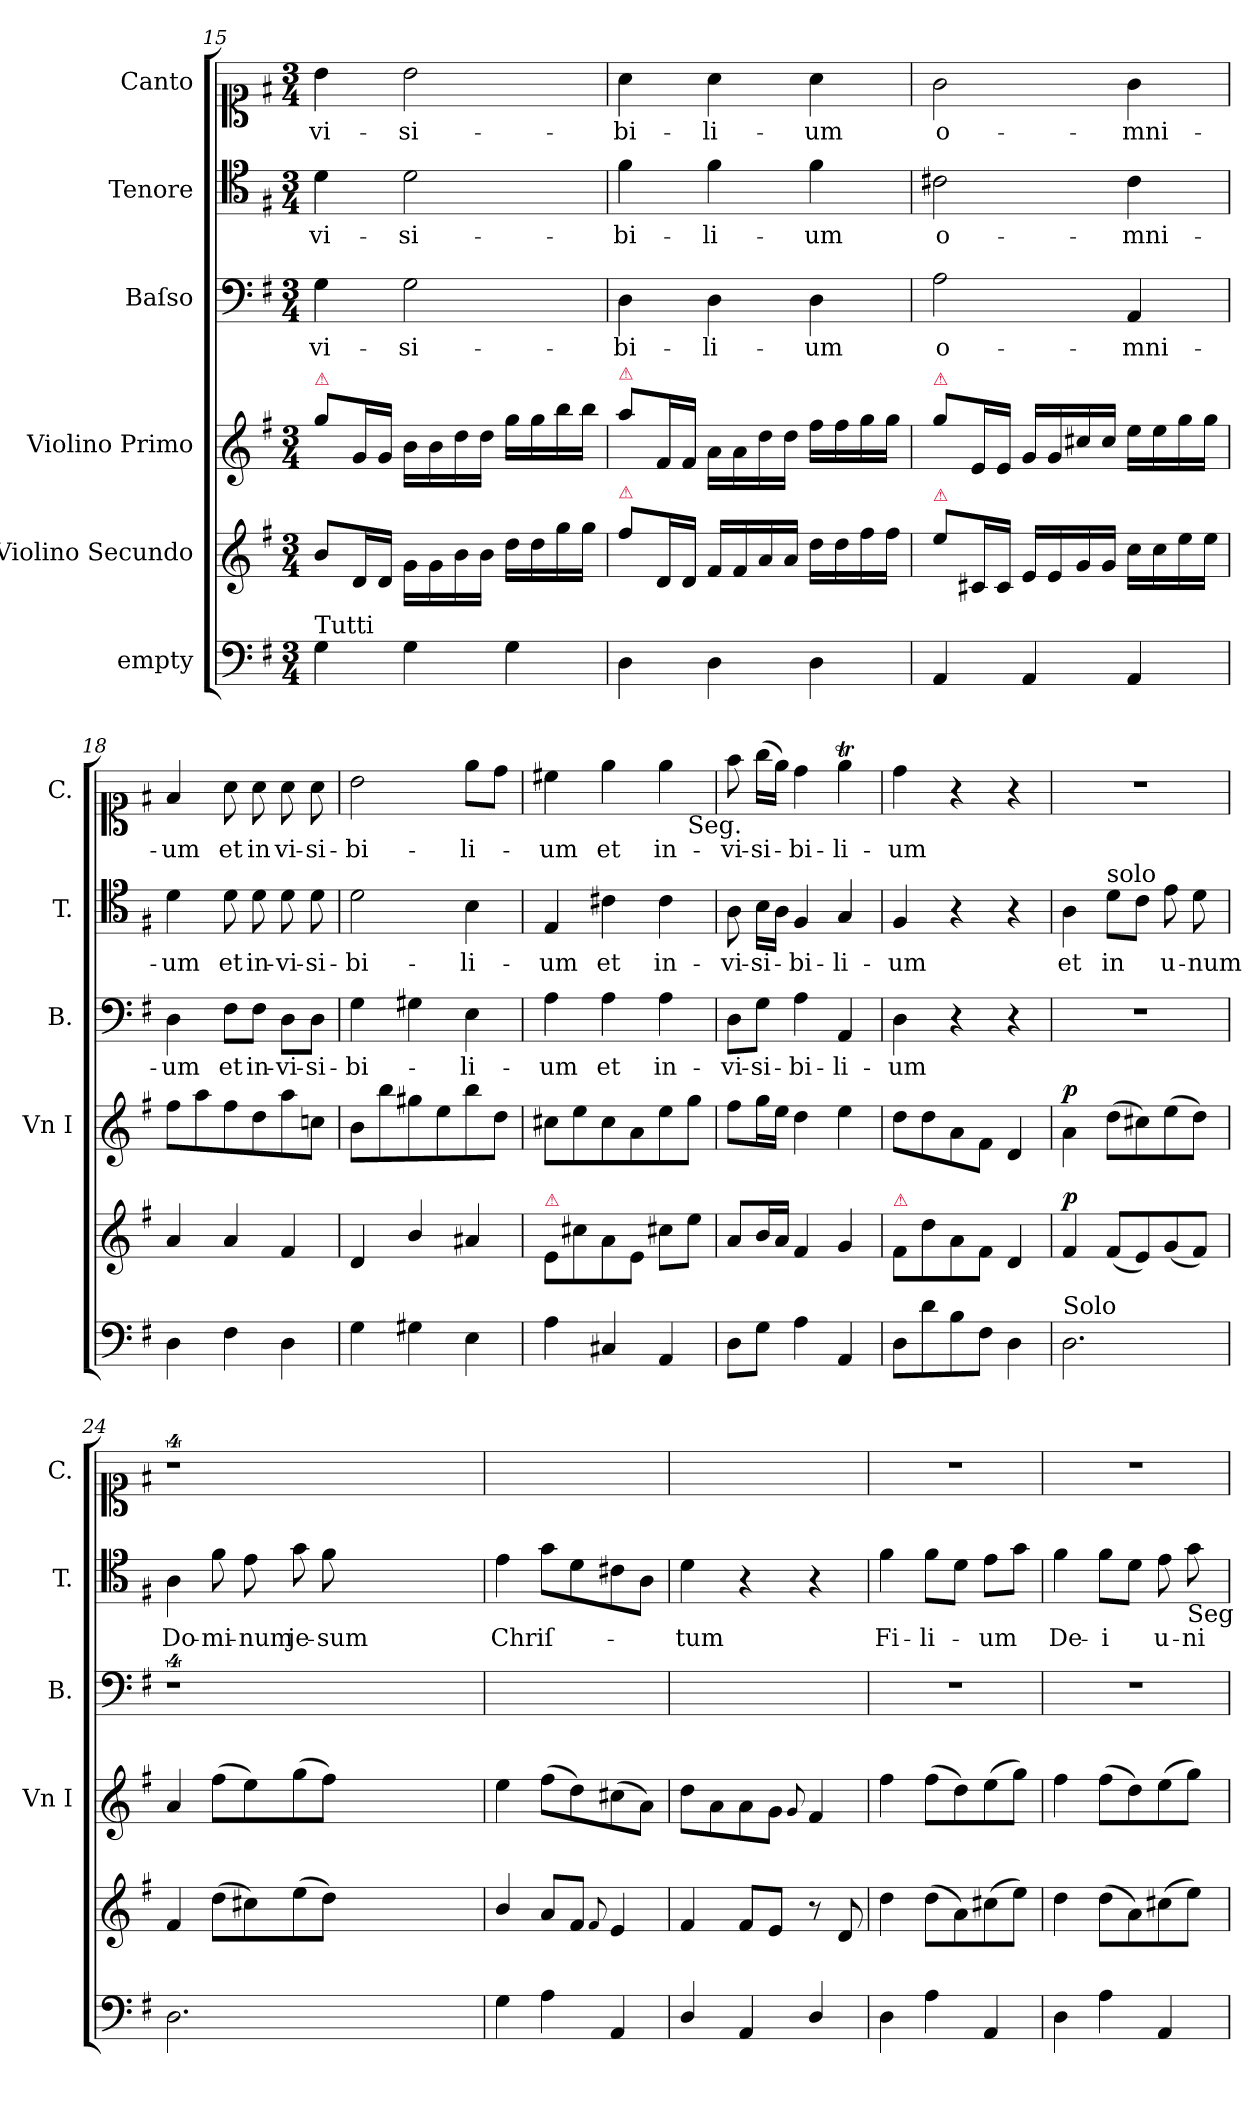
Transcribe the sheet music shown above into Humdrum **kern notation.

**kern	**kern	**dynam	**kern	**dynam	**kern	**text	**kern	**text	**kern	**text
*part6	*part5	*part5	*part4	*part4	*part3	*part3	*part2	*part2	*part1	*part1
*staff6	*staff5	*staff5	*staff4	*staff4	*staff3	*staff3	*staff2	*staff2	*staff1	*staff1
*I"empty	*I"Violino Secundo	*	*I"Violino Primo	*	*I"Baſso	*	*I"Tenore	*	*I"Canto	*
*	*	*	*I'Vn I	*	*I'B.	*	*I'T.	*	*I'C.	*
*clefF4	*clefG2	*	*clefG2	*	*clefF4	*	*clefC4	*	*clefC1	*
*k[f#]	*k[f#]	*	*k[f#]	*	*k[f#]	*	*k[f#]	*	*k[f#]	*
*G:	*G:	*	*G:	*	*G:	*	*G:	*	*G:	*
*M3/4	*M3/4	*	*M3/4	*	*M3/4	*	*M3/4	*	*M3/4	*
=15	=15	=15	=15	=15	=15	=15	=15	=15	=15	=15
!	!	!	!LO:TX:a:color=crimson:t=⚠	!	!	!	!	!	!	!
!LO:TX:a:t=Tutti	!	!	!	!	!	!	!	!	!	!
4G\	8b/L	.	8gg\L	.	4G\	vi-	4d\	vi-	4b\	vi-
.	16d/L	.	16g/L	.	.	.	.	.	.	.
.	16d/JJ	.	16g/JJ	.	.	.	.	.	.	.
4G\	16g\LL	.	16b\LL	.	2G\	-si-	2d\	-si-	2b\	-si-
.	16g\	.	16b\	.	.	.	.	.	.	.
.	16b\	.	16dd\	.	.	.	.	.	.	.
.	16b\JJ	.	16dd\JJ	.	.	.	.	.	.	.
4G\	16dd\LL	.	16gg\LL	.	.	.	.	.	.	.
.	16dd\	.	16gg\	.	.	.	.	.	.	.
.	16gg\	.	16bb\	.	.	.	.	.	.	.
.	16gg\JJ	.	16bb\JJ	.	.	.	.	.	.	.
=16	=16	=16	=16	=16	=16	=16	=16	=16	=16	=16
!	!	!	!LO:TX:a:color=crimson:t=⚠	!	!	!	!	!	!	!
!	!LO:TX:a:color=crimson:t=⚠	!	!	!	!	!	!	!	!	!
4D\	8ff#\L	.	8aa\L	.	4D\	-bi-	4f#\	-bi-	4a\	-bi-
.	16d/L	.	16f#/L	.	.	.	.	.	.	.
.	16d/JJ	.	16f#/JJ	.	.	.	.	.	.	.
4D\	16f#/LL	.	16a\LL	.	4D\	-li-	4f#\	-li-	4a\	-li-
.	16f#/	.	16a\	.	.	.	.	.	.	.
.	16a/	.	16dd\	.	.	.	.	.	.	.
.	16a/JJ	.	16dd\JJ	.	.	.	.	.	.	.
4D\	16dd\LL	.	16ff#\LL	.	4D\	-um	4f#\	-um	4a\	-um
.	16dd\	.	16ff#\	.	.	.	.	.	.	.
.	16ff#\	.	16gg\	.	.	.	.	.	.	.
.	16ff#\JJ	.	16gg\JJ	.	.	.	.	.	.	.
=17	=17	=17	=17	=17	=17	=17	=17	=17	=17	=17
!	!	!	!LO:TX:a:color=crimson:t=⚠	!	!	!	!	!	!	!
!	!LO:TX:a:color=crimson:t=⚠	!	!	!	!	!	!	!	!	!
4AA/	8ee\L	.	8gg\L	.	2A\	o-	2c#X\	o-	2g\	o-
.	16c#X/L	.	16e/L	.	.	.	.	.	.	.
.	16c#/JJ	.	16e/JJ	.	.	.	.	.	.	.
4AA/	16e/LL	.	16g/LL	.	.	.	.	.	.	.
.	16e/	.	16g/	.	.	.	.	.	.	.
.	16g/	.	16cc#X/	.	.	.	.	.	.	.
.	16g/JJ	.	16cc#/JJ	.	.	.	.	.	.	.
4AA/	16cc\LL	.	16ee\LL	.	4AA/	-mni-	4c#\	-mni-	4g\	-mni-
.	16cc\	.	16ee\	.	.	.	.	.	.	.
.	16ee\	.	16gg\	.	.	.	.	.	.	.
.	16ee\JJ	.	16gg\JJ	.	.	.	.	.	.	.
=18	=18	=18	=18	=18	=18	=18	=18	=18	=18	=18
4D\	4a/	.	8ff#\L	.	4D\	-um	4d\	-um	4f#/	-um
.	.	.	8aa\	.	.	.	.	.	.	.
4F#\	4a/	.	8ff#\	.	8F#\L	et	8d\	et	8a\	et
.	.	.	8dd\	.	8F#\J	in-	8d\	in-	8a\	in
4D\	4f#/	.	8aa\	.	8D\L	-vi-	8d\	-vi-	8a\	vi-
.	.	.	8ccn\J	.	8D\J	-si-	8d\	-si-	8a\	-si-
=19	=19	=19	=19	=19	=19	=19	=19	=19	=19	=19
4G\	4d/	.	8b\L	.	4G\	-bi-	2d\	-bi-	2b\	-bi-
.	.	.	8bb\	.	.	.	.	.	.	.
4G#X\	4b/	.	8gg#X\	.	4G#X\	.	.	.	.	.
.	.	.	8ee\	.	.	.	.	.	.	.
4E\	4a#X/	.	8bb\	.	4E\	-li-	4B\	-li-	8ee\L	-li-
.	.	.	8dd\J	.	.	.	.	.	8dd\J	.
=20	=20	=20	=20	=20	=20	=20	=20	=20	=20	=20
!	!LO:TX:a:color=crimson:t=⚠	!	!	!	!	!	!	!	!	!
*	*	*	*	*	*	*	*	*	*^	*
4A\	8e/L	.	8cc#X\L	.	4A\	-um	4E/	-um	4cc#X\	2ryy	-um
.	8cc#X\	.	8ee\	.	.	.	.	.	.	.	.
4C#X/	8a\	.	8cc#\	.	4A\	et	4c#X\	et	4ee\	.	et
.	8e\J	.	8a\	.	.	.	.	.	.	.	.
4AA/	8cc#X\L	.	8ee\	.	4A\	in-	4c#\	in-	4ee\	8ryy	in-
!	!	!	!	!	!	!	!	!	!	!LO:TX:b:t=Seg.	!
.	8ee\J	.	8gg\J	.	.	.	.	.	.	8ryy	.
*	*	*	*	*	*	*	*	*	*v	*v	*
=21	=21	=21	=21	=21	=21	=21	=21	=21	=21	=21
8D\L	8a/L	.	8ff#\L	.	8D\L	-vi-	8A\	-vi-	8ff#\	-vi-
8G\J	16b/L	.	16gg\L	.	8G\J	-si-	16B\LL	-si-	(16gg\LL	-si-
.	16a/JJ	.	16ee\JJ	.	.	.	16A\JJ	.	16ee\JJ)	.
4A\	4f#/	.	4dd\	.	4A\	-bi-	4F#/	-bi-	4dd\	-bi-
4AA/	4g/	.	4ee\	.	4AA/	-li-	4G/	-li-	4eeT\	-li-
=22	=22	=22	=22	=22	=22	=22	=22	=22	=22	=22
!	!LO:TX:a:color=crimson:t=⚠	!	!	!	!	!	!	!	!	!
8D\L	8f#/L	.	8dd\L	.	4D\	-um	4F#/	-um	4dd\	-um
8d\	8dd\	.	8dd\	.	.	.	.	.	.	.
8B\	8a\	.	8a\	.	4r	.	4r	.	4r	.
8F#\J	8f#\J	.	8f#\J	.	.	.	.	.	.	.
4D\	4d/	.	4d/	.	4r	.	4r	.	4r	.
=23	=23	=23	=23	=23	=23	=23	=23	=23	=23	=23
!LO:TX:a:t=Solo	!	!	!	!	!	!	!	!	!	!
!	!	!LO:DY:a	!	!LO:DY:a	!	!	!	!	!	!
2.D\	4f#/	p	4a\	p	2.r	.	4A\	et	2.r	.
!	!	!	!	!	!	!	!LO:TX:a:t=solo	!	!	!
.	(8f#/L	.	(8dd\L	.	.	.	8d\L	in	.	.
.	8e/)	.	8cc#X\)	.	.	.	8c\J	.	.	.
.	(8g/	.	(8ee\	.	.	.	8e\	u-	.	.
.	8f#/J)	.	8dd\J)	.	.	.	8d\	-num	.	.
=24	=24	=24	=24	=24	=24	=24	=24	=24	=24	=24
2.D\	4f#/	.	4a/	.	4%9r	.	4A\	Do-	4%9r	.
.	(8dd\L	.	(8ff#\L	.	.	.	8f#\	-mi-	.	.
.	8cc#X\)	.	8ee\)	.	.	.	8e\	-num	.	.
.	(8ee\	.	(8gg\	.	.	.	8g\	je-	.	.
.	8dd\J)	.	8ff#\J)	.	.	.	8f#\	-sum	.	.
1.ryy	1.ryy	.	1.ryy	.	.	.	1.ryy	.	.	.
=25	=25	=25	=25	=25	=25	=25	=25	=25	=25	=25
4G\	4b/	.	4ee\	.	2.ryy	.	4e\	Chriſ-	2.ryy	.
4A\	8a/L	.	(8ff#\L	.	.	.	8g\L	.	.	.
.	8f#/J	.	8dd\)	.	.	.	8d\	.	.	.
.	8qqf#/	.	.	.	.	.	.	.	.	.
4AA/	4e/	.	(8cc#X\	.	.	.	8c#X\	.	.	.
.	.	.	8a\J)	.	.	.	8A\J	.	.	.
=26	=26	=26	=26	=26	=26	=26	=26	=26	=26	=26
4D/	4f#/	.	8dd\L	.	2.ryy	.	4d\	-tum	2.ryy	.
.	.	.	8a\	.	.	.	.	.	.	.
4AA/	8f#/L	.	8a\	.	.	.	4r	.	.	.
.	8e/J	.	8g\J	.	.	.	.	.	.	.
.	.	.	8qqg/	.	.	.	.	.	.	.
4D/	8r	.	4f#/	.	.	.	4r	.	.	.
.	8d/	.	.	.	.	.	.	.	.	.
=27	=27	=27	=27	=27	=27	=27	=27	=27	=27	=27
4D\	4dd\	.	4ff#\	.	2.r	.	4f#\	Fi-	2.r	.
4A\	(8dd\L	.	(8ff#\L	.	.	.	8f#\L	-li-	.	.
.	8a\)	.	8dd\)	.	.	.	8d\J	.	.	.
4AA/	(8cc#X\	.	(8ee\	.	.	.	8e\L	-um	.	.
.	8ee\J)	.	8gg\J)	.	.	.	8g\J	.	.	.
=28	=28	=28	=28	=28	=28	=28	=28	=28	=28	=28
4D\	4dd\	.	4ff#\	.	2.r	.	4f#\	De-	2.r	.
4A\	(8dd\L	.	(8ff#\L	.	.	.	8f#\L	-i	.	.
.	8a\)	.	8dd\)	.	.	.	8d\J	.	.	.
4AA/	(8cc#X\	.	(8ee\	.	.	.	8e\	u-	.	.
!	!	!	!	!	!	!	!LO:TX:b:t=Seg	!	!	!
.	8ee\J)	.	8gg\J)	.	.	.	8g\	-ni-	.	.
=	=	=	=	=	=	=	=	=	=	=
*-	*-	*-	*-	*-	*-	*-	*-	*-	*-	*-
